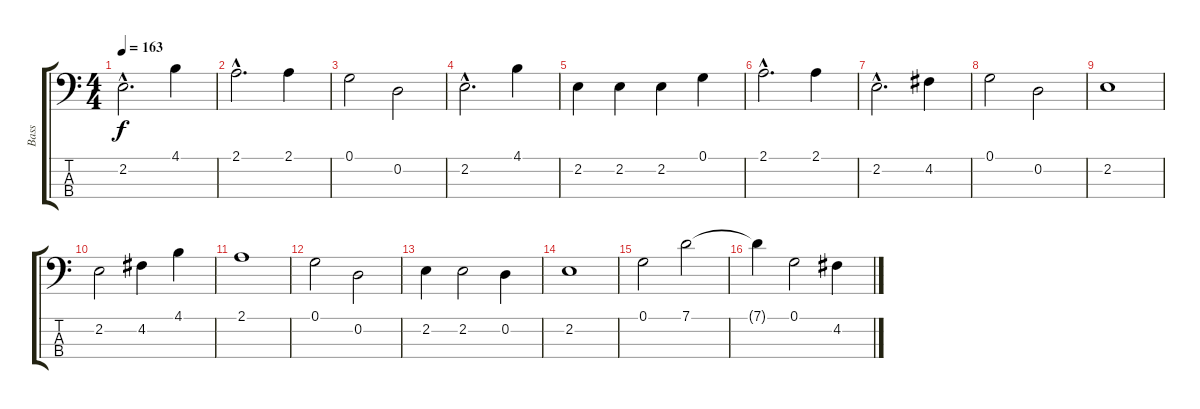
\track ("Bass" "Bass") {instrument acousticbass}
\staff {score tabs}
\tuning (G2 D2 A1 E1) {hide}
\ts (4 4)
\tempo 163
\clef f4
\ks c
2.2{hac}.2{d dy f} 4.1.4 |
2.1{hac}.2{d} 2.1.4 |
0.1.2 0.2.2 |
2.2{hac}.2{d} 4.1.4 |
2.2.4 2.2.4 2.2.4 0.1.4 |
2.1{hac}.2{d} 2.1.4 |
2.2{hac}.2{d} 4.2.4 |
0.1.2 0.2.2 |
2.2.1 |
2.2.2 4.2.4 4.1.4 |
2.1.1 |
0.1.2 0.2.2 |
2.2.4 2.2.2 0.2.4 |
2.2.1 |
0.1.2 7.1.2 |
7.1{t}.4 0.1.2 4.2.4
